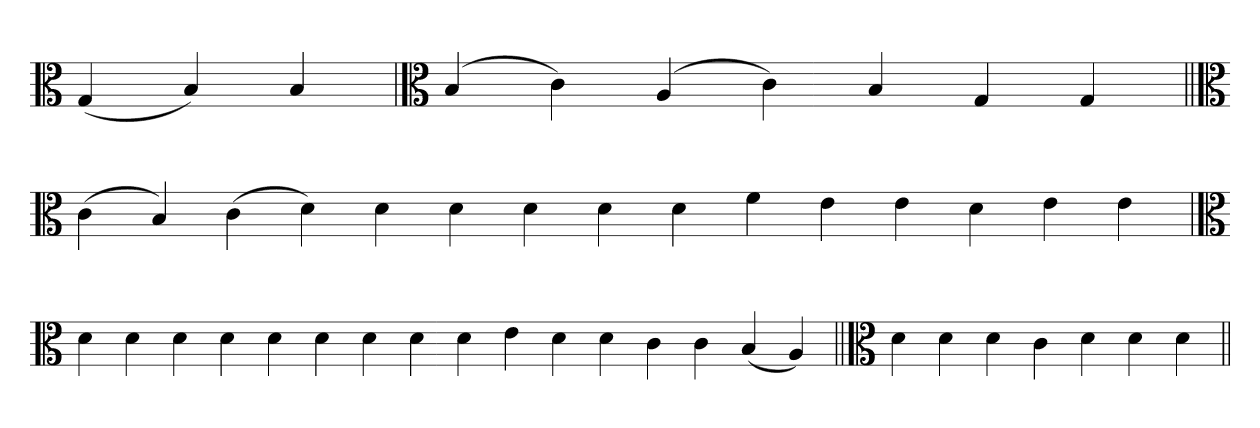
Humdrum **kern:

**kern
*part1
*staff1
*clefC3
=
(4G
4B)
4B
=`
*clefC3
(4B
4c)
(4A
4c)
4B
4G
4G
=||
*clefC3
(4c
4B)
(4c
4d)
4d
4d
4d
4d
4d
4f
4e
4e
4d
4e
4e
=
*clefC3
4d
4d
4d
4d
4d
4d
4d
4d
4d
4e
4d
4d
4c
4c
(4B
4A)
=||
*clefC3
4d
4d
4d
4c
4d
4d
4d
=||
*-
